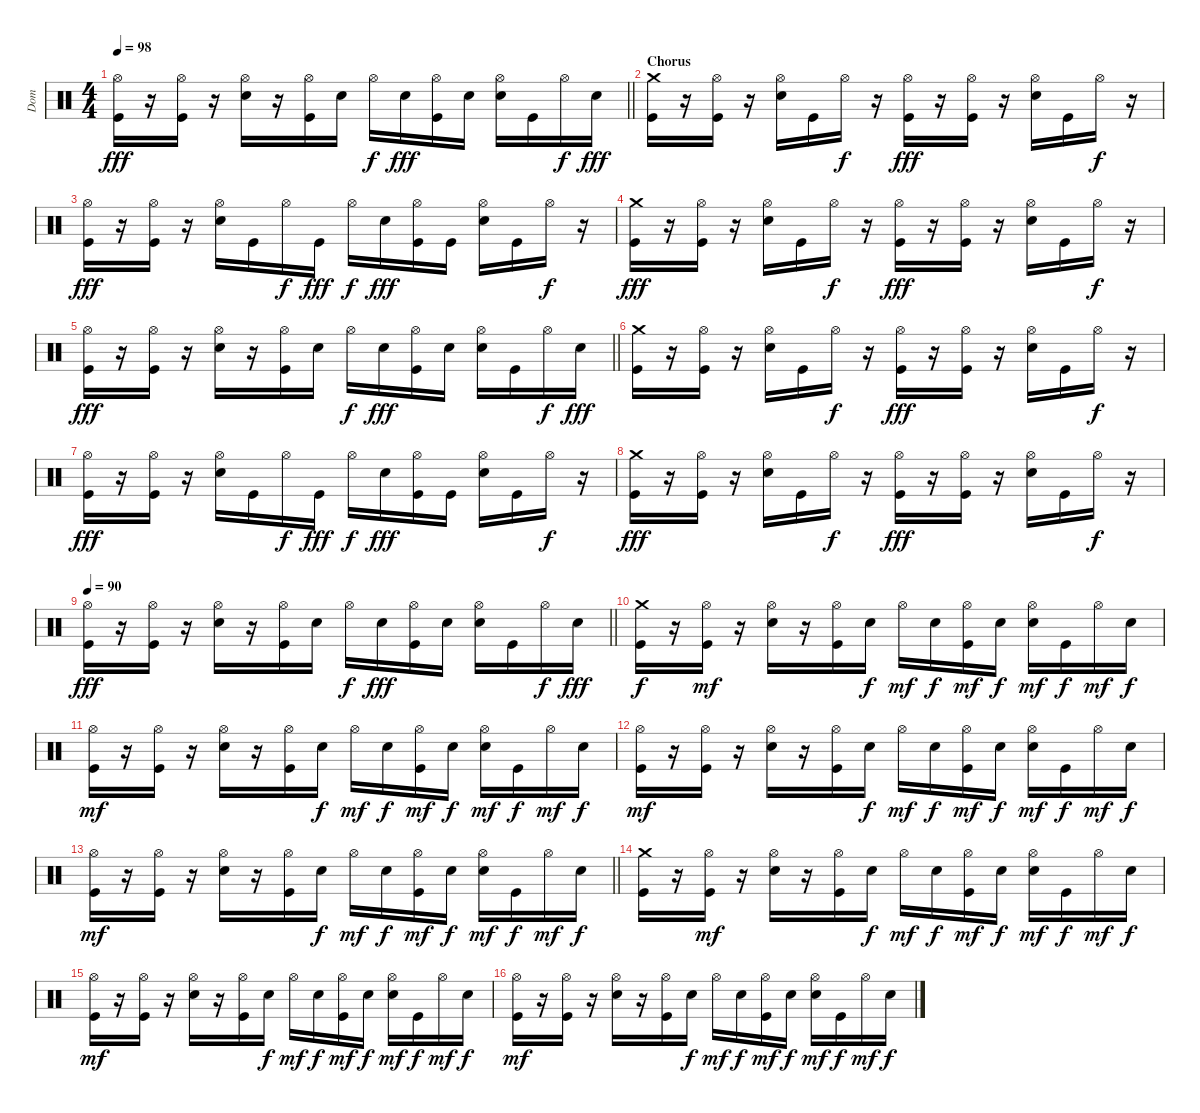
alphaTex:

\track ("Dom" "Dom") {instrument percussion}
\staff {score}
\articulation defaults
\ts (4 4)
\tempo 98
\clef neutral
\barLineRight lightlight
\ks c
("Hi-Hat (open)" "Kick (hit)").16{dy fff} r.16 ("Hi-Hat (open)" "Kick (hit)").16 r.16 ("Hi-Hat (open)" "Electric Snare (hit)").16 r.16 ("Hi-Hat (open)" "Kick (hit)").16 "Electric Snare (hit)".16 "Hi-Hat (open)".16{dy f} "Electric Snare (hit)".16{dy fff} ("Hi-Hat (open)" "Kick (hit)").16 "Electric Snare (hit)".16 ("Hi-Hat (open)" "Electric Snare (hit)").16 "Kick (hit)".16 "Hi-Hat (open)".16{dy f} "Electric Snare (hit)".16{dy fff} |
\section ("" "Chorus")
("Crash medium (hit)" "Kick (hit)").16 r.16 ("Hi-Hat (open)" "Kick (hit)").16 r.16 ("Hi-Hat (open)" "Electric Snare (hit)").16 "Kick (hit)".16 "Hi-Hat (open)".16{dy f} r.16 ("Hi-Hat (open)" "Kick (hit)").16{dy fff} r.16 ("Hi-Hat (open)" "Kick (hit)").16 r.16 ("Hi-Hat (open)" "Electric Snare (hit)").16 "Kick (hit)".16 "Hi-Hat (open)".16{dy f} r.16 |
("Hi-Hat (open)" "Kick (hit)").16{dy fff} r.16 ("Hi-Hat (open)" "Kick (hit)").16 r.16 ("Hi-Hat (open)" "Electric Snare (hit)").16 "Kick (hit)".16 "Hi-Hat (open)".16{dy f} "Kick (hit)".16{dy fff} "Hi-Hat (open)".16{dy f} "Electric Snare (hit)".16{dy fff} ("Hi-Hat (open)" "Kick (hit)").16 "Kick (hit)".16 ("Hi-Hat (open)" "Electric Snare (hit)").16 "Kick (hit)".16 "Hi-Hat (open)".16{dy f} r.16 |
("Crash medium (hit)" "Kick (hit)").16{dy fff} r.16 ("Hi-Hat (open)" "Kick (hit)").16 r.16 ("Hi-Hat (open)" "Electric Snare (hit)").16 "Kick (hit)".16 "Hi-Hat (open)".16{dy f} r.16 ("Hi-Hat (open)" "Kick (hit)").16{dy fff} r.16 ("Hi-Hat (open)" "Kick (hit)").16 r.16 ("Hi-Hat (open)" "Electric Snare (hit)").16 "Kick (hit)".16 "Hi-Hat (open)".16{dy f} r.16 |
\barLineRight lightlight
("Hi-Hat (open)" "Kick (hit)").16{dy fff} r.16 ("Hi-Hat (open)" "Kick (hit)").16 r.16 ("Hi-Hat (open)" "Electric Snare (hit)").16 r.16 ("Hi-Hat (open)" "Kick (hit)").16 "Electric Snare (hit)".16 "Hi-Hat (open)".16{dy f} "Electric Snare (hit)".16{dy fff} ("Hi-Hat (open)" "Kick (hit)").16 "Electric Snare (hit)".16 ("Hi-Hat (open)" "Electric Snare (hit)").16 "Kick (hit)".16 "Hi-Hat (open)".16{dy f} "Electric Snare (hit)".16{dy fff} |
("Crash medium (hit)" "Kick (hit)").16 r.16 ("Hi-Hat (open)" "Kick (hit)").16 r.16 ("Hi-Hat (open)" "Electric Snare (hit)").16 "Kick (hit)".16 "Hi-Hat (open)".16{dy f} r.16 ("Hi-Hat (open)" "Kick (hit)").16{dy fff} r.16 ("Hi-Hat (open)" "Kick (hit)").16 r.16 ("Hi-Hat (open)" "Electric Snare (hit)").16 "Kick (hit)".16 "Hi-Hat (open)".16{dy f} r.16 |
("Hi-Hat (open)" "Kick (hit)").16{dy fff} r.16 ("Hi-Hat (open)" "Kick (hit)").16 r.16 ("Hi-Hat (open)" "Electric Snare (hit)").16 "Kick (hit)".16 "Hi-Hat (open)".16{dy f} "Kick (hit)".16{dy fff} "Hi-Hat (open)".16{dy f} "Electric Snare (hit)".16{dy fff} ("Hi-Hat (open)" "Kick (hit)").16 "Kick (hit)".16 ("Hi-Hat (open)" "Electric Snare (hit)").16 "Kick (hit)".16 "Hi-Hat (open)".16{dy f} r.16 |
("Crash medium (hit)" "Kick (hit)").16{dy fff} r.16 ("Hi-Hat (open)" "Kick (hit)").16 r.16 ("Hi-Hat (open)" "Electric Snare (hit)").16 "Kick (hit)".16 "Hi-Hat (open)".16{dy f} r.16 ("Hi-Hat (open)" "Kick (hit)").16{dy fff} r.16 ("Hi-Hat (open)" "Kick (hit)").16 r.16 ("Hi-Hat (open)" "Electric Snare (hit)").16 "Kick (hit)".16 "Hi-Hat (open)".16{dy f} r.16 |
\tempo 90
\barLineRight lightlight
("Hi-Hat (open)" "Kick (hit)").16{dy fff} r.16 ("Hi-Hat (open)" "Kick (hit)").16 r.16 ("Hi-Hat (open)" "Electric Snare (hit)").16 r.16 ("Hi-Hat (open)" "Kick (hit)").16 "Electric Snare (hit)".16 "Hi-Hat (open)".16{dy f} "Electric Snare (hit)".16{dy fff} ("Hi-Hat (open)" "Kick (hit)").16 "Electric Snare (hit)".16 ("Hi-Hat (open)" "Electric Snare (hit)").16 "Kick (hit)".16 "Hi-Hat (open)".16{dy f} "Electric Snare (hit)".16{dy fff} |
("Crash medium (hit)" "Kick (hit)").16{dy f} r.16 ("Hi-Hat (open)" "Kick (hit)").16{dy mf} r.16 ("Hi-Hat (open)" "Snare (hit) 2").16 r.16 ("Hi-Hat (open)" "Kick (hit)").16 "Snare (hit) 2".16{dy f} "Hi-Hat (open)".16{dy mf} "Snare (hit) 2".16{dy f} ("Hi-Hat (open)" "Kick (hit)").16{dy mf} "Snare (hit) 2".16{dy f} ("Hi-Hat (open)" "Snare (hit) 2").16{dy mf} "Kick (hit)".16{dy f} "Hi-Hat (open)".16{dy mf} "Snare (hit) 2".16{dy f} |
("Hi-Hat (open)" "Kick (hit)").16{dy mf} r.16 ("Hi-Hat (open)" "Kick (hit)").16 r.16 ("Hi-Hat (open)" "Snare (hit) 2").16 r.16 ("Hi-Hat (open)" "Kick (hit)").16 "Snare (hit) 2".16{dy f} "Hi-Hat (open)".16{dy mf} "Snare (hit) 2".16{dy f} ("Hi-Hat (open)" "Kick (hit)").16{dy mf} "Snare (hit) 2".16{dy f} ("Hi-Hat (open)" "Snare (hit) 2").16{dy mf} "Kick (hit)".16{dy f} "Hi-Hat (open)".16{dy mf} "Snare (hit) 2".16{dy f} |
("Hi-Hat (open)" "Kick (hit)").16{dy mf} r.16 ("Hi-Hat (open)" "Kick (hit)").16 r.16 ("Hi-Hat (open)" "Snare (hit) 2").16 r.16 ("Hi-Hat (open)" "Kick (hit)").16 "Snare (hit) 2".16{dy f} "Hi-Hat (open)".16{dy mf} "Snare (hit) 2".16{dy f} ("Hi-Hat (open)" "Kick (hit)").16{dy mf} "Snare (hit) 2".16{dy f} ("Hi-Hat (open)" "Snare (hit) 2").16{dy mf} "Kick (hit)".16{dy f} "Hi-Hat (open)".16{dy mf} "Snare (hit) 2".16{dy f} |
\barLineRight lightlight
("Hi-Hat (open)" "Kick (hit)").16{dy mf} r.16 ("Hi-Hat (open)" "Kick (hit)").16 r.16 ("Hi-Hat (open)" "Snare (hit) 2").16 r.16 ("Hi-Hat (open)" "Kick (hit)").16 "Snare (hit) 2".16{dy f} "Hi-Hat (open)".16{dy mf} "Snare (hit) 2".16{dy f} ("Hi-Hat (open)" "Kick (hit)").16{dy mf} "Snare (hit) 2".16{dy f} ("Hi-Hat (open)" "Snare (hit) 2").16{dy mf} "Kick (hit)".16{dy f} "Hi-Hat (open)".16{dy mf} "Snare (hit) 2".16{dy f} |
("Crash medium (hit)" "Kick (hit)").16 r.16 ("Hi-Hat (open)" "Kick (hit)").16{dy mf} r.16 ("Hi-Hat (open)" "Snare (hit) 2").16 r.16 ("Hi-Hat (open)" "Kick (hit)").16 "Snare (hit) 2".16{dy f} "Hi-Hat (open)".16{dy mf} "Snare (hit) 2".16{dy f} ("Hi-Hat (open)" "Kick (hit)").16{dy mf} "Snare (hit) 2".16{dy f} ("Hi-Hat (open)" "Snare (hit) 2").16{dy mf} "Kick (hit)".16{dy f} "Hi-Hat (open)".16{dy mf} "Snare (hit) 2".16{dy f} |
("Hi-Hat (open)" "Kick (hit)").16{dy mf} r.16 ("Hi-Hat (open)" "Kick (hit)").16 r.16 ("Hi-Hat (open)" "Snare (hit) 2").16 r.16 ("Hi-Hat (open)" "Kick (hit)").16 "Snare (hit) 2".16{dy f} "Hi-Hat (open)".16{dy mf} "Snare (hit) 2".16{dy f} ("Hi-Hat (open)" "Kick (hit)").16{dy mf} "Snare (hit) 2".16{dy f} ("Hi-Hat (open)" "Snare (hit) 2").16{dy mf} "Kick (hit)".16{dy f} "Hi-Hat (open)".16{dy mf} "Snare (hit) 2".16{dy f} |
("Hi-Hat (open)" "Kick (hit)").16{dy mf} r.16 ("Hi-Hat (open)" "Kick (hit)").16 r.16 ("Hi-Hat (open)" "Snare (hit) 2").16 r.16 ("Hi-Hat (open)" "Kick (hit)").16 "Snare (hit) 2".16{dy f} "Hi-Hat (open)".16{dy mf} "Snare (hit) 2".16{dy f} ("Hi-Hat (open)" "Kick (hit)").16{dy mf} "Snare (hit) 2".16{dy f} ("Hi-Hat (open)" "Snare (hit) 2").16{dy mf} "Kick (hit)".16{dy f} "Hi-Hat (open)".16{dy mf} "Snare (hit) 2".16{dy f}
